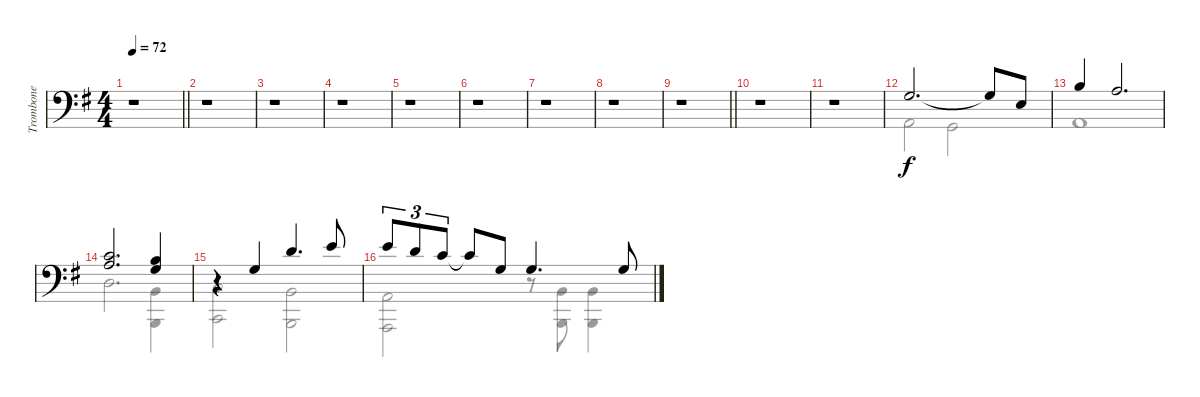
\track ("Trombone" "Trombone") {instrument tuba}
\staff {score}
\tuning (G2 D2 A1 E1 B0) {hide}
\voice
\ts (4 4)
\tempo 72
\clef f4
\barLineRight lightlight
\ks eminor
r.1{dy f} |
r.1 |
r.1 |
r.1 |
r.1 |
r.1 |
r.1 |
r.1 |
\barLineRight lightlight
r.1 |
r.1 |
r.1 |
12.1.2{d} 12.1{t}.8 9.1.8 |
16.1.4 14.1.2{d} |
(14.1 22.2).2{d} (12.1 21.2).4 |
r.4 12.1.4 19.1.4{d} 21.1.8 |
21.1.8{tu (3 2)} 19.1.8{tu (3 2)} 17.1.8{tu (3 2)} 17.1{t}.8 12.1.8 12.1.4{d} 12.1.8
\voice
\clef f4
\ottava regular
\simile none
\barLineRight lightlight
\ks eminor
|
|
|
|
|
|
|
|
\barLineRight lightlight
|
|
|
2.1.2 0.1.2 |
2.1.1 |
7.1.2{d} (4.1 2.3).4 |
(5.1 3.3).2 (4.1 2.3).2 |
(2.1 0.3).2 r.8 (4.1 2.3).8 (4.1 2.3).4
